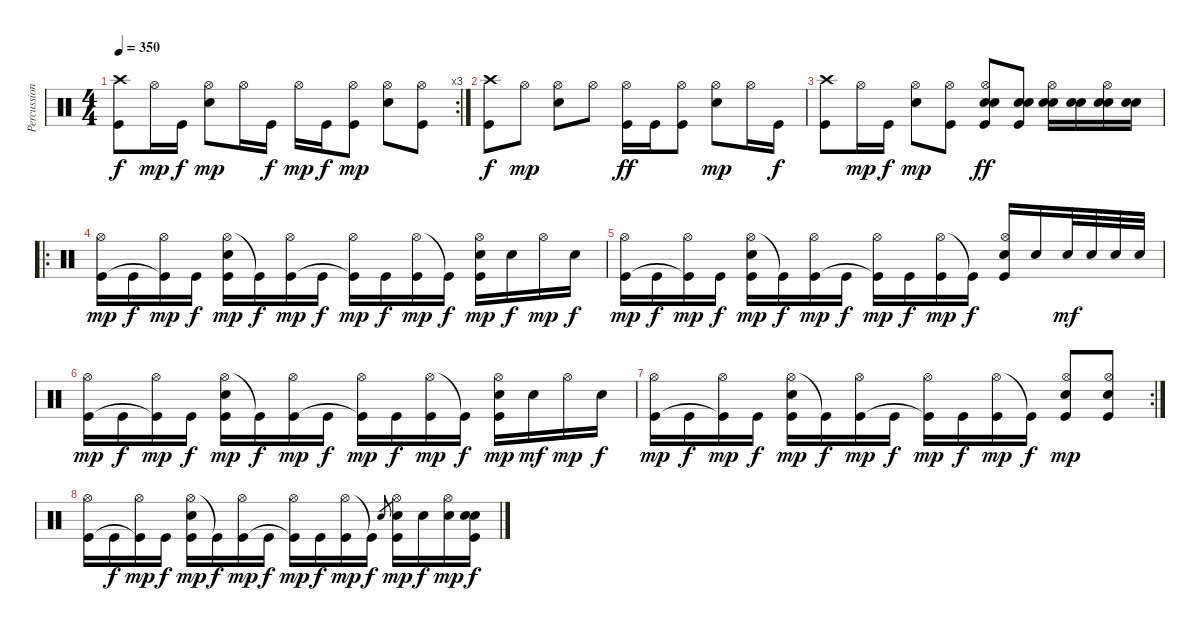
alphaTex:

\track ("Percussions" "Percussion") {instrument percussion}
\staff {score}
\articulation defaults
\rc 3
\ts (4 4)
\tempo 350
\clef neutral
\ks c
("Crash high (hit)" "Kick (hit)").8{dy f} "Hi-Hat (open)".16{dy mp} "Kick (hit)".16{dy f} ("Hi-Hat (open)" "Electric Snare (hit)").8{dy mp} "Hi-Hat (open)".16 "Kick (hit)".16{dy f} "Hi-Hat (open)".16{dy mp} "Kick (hit)".16{dy f} ("Hi-Hat (open)" "Kick (hit)").8{dy mp} ("Hi-Hat (open)" "Electric Snare (hit)").8 ("Hi-Hat (open)" "Kick (hit)").8 |
("Crash high (hit)" "Kick (hit)").8{dy f} "Hi-Hat (open)".8{dy mp} ("Hi-Hat (open)" "Electric Snare (hit)").8 "Hi-Hat (open)".8 ("Hi-Hat (open)" "Kick (hit)").16{dy ff} "Kick (hit)".16 ("Hi-Hat (open)" "Kick (hit)").8 ("Hi-Hat (open)" "Electric Snare (hit)").8{dy mp} "Hi-Hat (open)".16 "Kick (hit)".16{dy f} |
("Crash high (hit)" "Kick (hit)").8 "Hi-Hat (open)".16{dy mp} "Kick (hit)".16{dy f} ("Hi-Hat (open)" "Electric Snare (hit)").8{dy mp} ("Hi-Hat (open)" "Kick (hit)").8 ("Hi-Hat (open)" "Snare (hit) 2" "Electric Snare (hit)" "Kick (hit)").8{dy ff} ("Snare (hit) 2" "Electric Snare (hit)" "Kick (hit)").8 ("Hi-Hat (open)" "Snare (hit) 2" "Electric Snare (hit)").16 ("Snare (hit) 2" "Electric Snare (hit)").16 ("Hi-Hat (open)" "Snare (hit) 2" "Electric Snare (hit)").16 ("Snare (hit) 2" "Electric Snare (hit)").16 |
\ro
("Hi-Hat (open)" "Kick (hit)").16{dy mp volume 14} "Kick (hit)".16{dy f} ("Hi-Hat (open)" "Kick (hit)"{t}).16{dy mp} "Kick (hit)".16{dy f} ("Hi-Hat (open)" "Electric Snare (hit)" "Kick (hit)").16{dy mp} "Kick (hit)"{t}.16{dy f} ("Hi-Hat (open)" "Kick (hit)").16{dy mp} "Kick (hit)".16{dy f} ("Hi-Hat (open)" "Kick (hit)"{t}).16{dy mp} "Kick (hit)".16{dy f} ("Hi-Hat (open)" "Kick (hit)").16{dy mp} "Kick (hit)"{t}.16{dy f} ("Hi-Hat (open)" "Electric Snare (hit)" "Kick (hit)").16{dy mp} "Snare (hit) 2".16{dy f} "Hi-Hat (open)".16{dy mp} "Electric Snare (hit)".16{dy f} |
("Hi-Hat (open)" "Kick (hit)").16{dy mp} "Kick (hit)".16{dy f} ("Hi-Hat (open)" "Kick (hit)"{t}).16{dy mp} "Kick (hit)".16{dy f} ("Hi-Hat (open)" "Electric Snare (hit)" "Kick (hit)").16{dy mp} "Kick (hit)"{t}.16{dy f} ("Hi-Hat (open)" "Kick (hit)").16{dy mp} "Kick (hit)".16{dy f} ("Hi-Hat (open)" "Kick (hit)"{t}).16{dy mp} "Kick (hit)".16{dy f} ("Hi-Hat (open)" "Kick (hit)").16{dy mp} "Kick (hit)"{t}.16{dy f} ("Hi-Hat (open)" "Electric Snare (hit)" "Kick (hit)").16 "Electric Snare (hit)".16 "Electric Snare (hit)".32{dy mf} "Electric Snare (hit)".32 "Electric Snare (hit)".32 "Electric Snare (hit)".32 |
("Hi-Hat (open)" "Kick (hit)").16{dy mp} "Kick (hit)".16{dy f} ("Hi-Hat (open)" "Kick (hit)"{t}).16{dy mp} "Kick (hit)".16{dy f} ("Hi-Hat (open)" "Electric Snare (hit)" "Kick (hit)").16{dy mp} "Kick (hit)"{t}.16{dy f} ("Hi-Hat (open)" "Kick (hit)").16{dy mp} "Kick (hit)".16{dy f} ("Hi-Hat (open)" "Kick (hit)"{t}).16{dy mp} "Kick (hit)".16{dy f} ("Hi-Hat (open)" "Kick (hit)").16{dy mp} "Kick (hit)"{t}.16{dy f} ("Hi-Hat (open)" "Electric Snare (hit)" "Kick (hit)").16{dy mp} "Snare (hit) 2".16{dy mf} "Hi-Hat (open)".16{dy mp} "Electric Snare (hit)".16{dy f} |
\rc 2
("Hi-Hat (open)" "Kick (hit)").16{dy mp} "Kick (hit)".16{dy f} ("Hi-Hat (open)" "Kick (hit)"{t}).16{dy mp} "Kick (hit)".16{dy f} ("Hi-Hat (open)" "Electric Snare (hit)" "Kick (hit)").16{dy mp} "Kick (hit)"{t}.16{dy f} ("Hi-Hat (open)" "Kick (hit)").16{dy mp} "Kick (hit)".16{dy f} ("Hi-Hat (open)" "Kick (hit)"{t}).16{dy mp} "Kick (hit)".16{dy f} ("Hi-Hat (open)" "Kick (hit)").16{dy mp} "Kick (hit)"{t}.16{dy f} ("Hi-Hat (open)" "Electric Snare (hit)" "Kick (hit)").8{dy mp} ("Hi-Hat (open)" "Electric Snare (hit)" "Kick (hit)").8 |
("Hi-Hat (open)" "Kick (hit)").16 "Kick (hit)".16{dy f} ("Hi-Hat (open)" "Kick (hit)"{t}).16{dy mp} "Kick (hit)".16{dy f} ("Hi-Hat (open)" "Electric Snare (hit)" "Kick (hit)").16{dy mp} "Kick (hit)"{t}.16{dy f} ("Hi-Hat (open)" "Kick (hit)").16{dy mp} "Kick (hit)".16{dy f} ("Hi-Hat (open)" "Kick (hit)"{t}).16{dy mp} "Kick (hit)".16{dy f} ("Hi-Hat (open)" "Kick (hit)").16{dy mp} "Kick (hit)"{t}.16{dy f} "Snare (hit) 2".8{gr} ("Hi-Hat (open)" "Electric Snare (hit)" "Kick (hit)").16{dy mp} "Electric Snare (hit)".16{dy f} ("Hi-Hat (open)" "Electric Snare (hit)").16{dy mp} ("Snare (hit) 2" "Electric Snare (hit)" "Kick (hit)").16{dy f}
